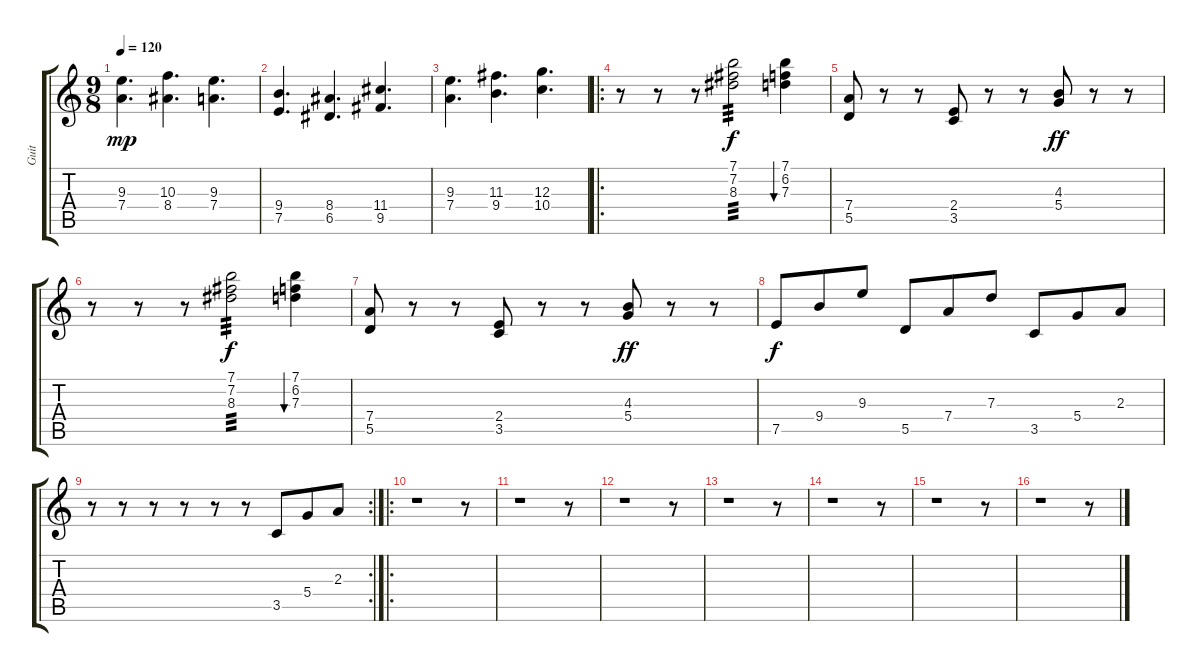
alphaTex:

\track ("Guit" "Guit") {instrument overdrivenguitar}
\staff {score tabs}
\tuning (E4 B3 G3 D3 A2 E2) {hide}
\ts (9 8)
\tempo 120
\clef g2
\ks c
(9.3 7.4).4{d dy mp} (10.3 8.4).4{d} (9.3 7.4).4{d} |
(9.4 7.5).4{d} (8.4 6.5).4{d} (11.4 9.5).4{d} |
(9.3 7.4).4{d} (11.3 9.4).4{d} (12.3 10.4).4{d} |
\ro
r.8 r.8 r.8 (7.1 7.2 8.3).2{tp 3 dy f} (7.1 6.2 7.3).4{bu 60} |
(7.4 5.5).8 r.8 r.8 (2.4 3.5).8 r.8 r.8 (4.3 5.4).8{dy ff} r.8 r.8 |
r.8 r.8 r.8 (7.1 7.2 8.3).2{tp 3 dy f} (7.1 6.2 7.3).4{bu 60} |
(7.4 5.5).8 r.8 r.8 (2.4 3.5).8 r.8 r.8 (4.3 5.4).8{dy ff} r.8 r.8 |
7.5.8{dy f} 9.4.8 9.3.8 5.5.8 7.4.8 7.3.8 3.5.8 5.4.8 2.3.8 |
\rc 2
r.8 r.8 r.8 r.8 r.8 r.8 3.5.8 5.4.8 2.3.8 |
\ro
r.1 r.8 |
r.1 r.8 |
r.1 r.8 |
r.1 r.8 |
r.1 r.8 |
r.1 r.8 |
r.1 r.8
